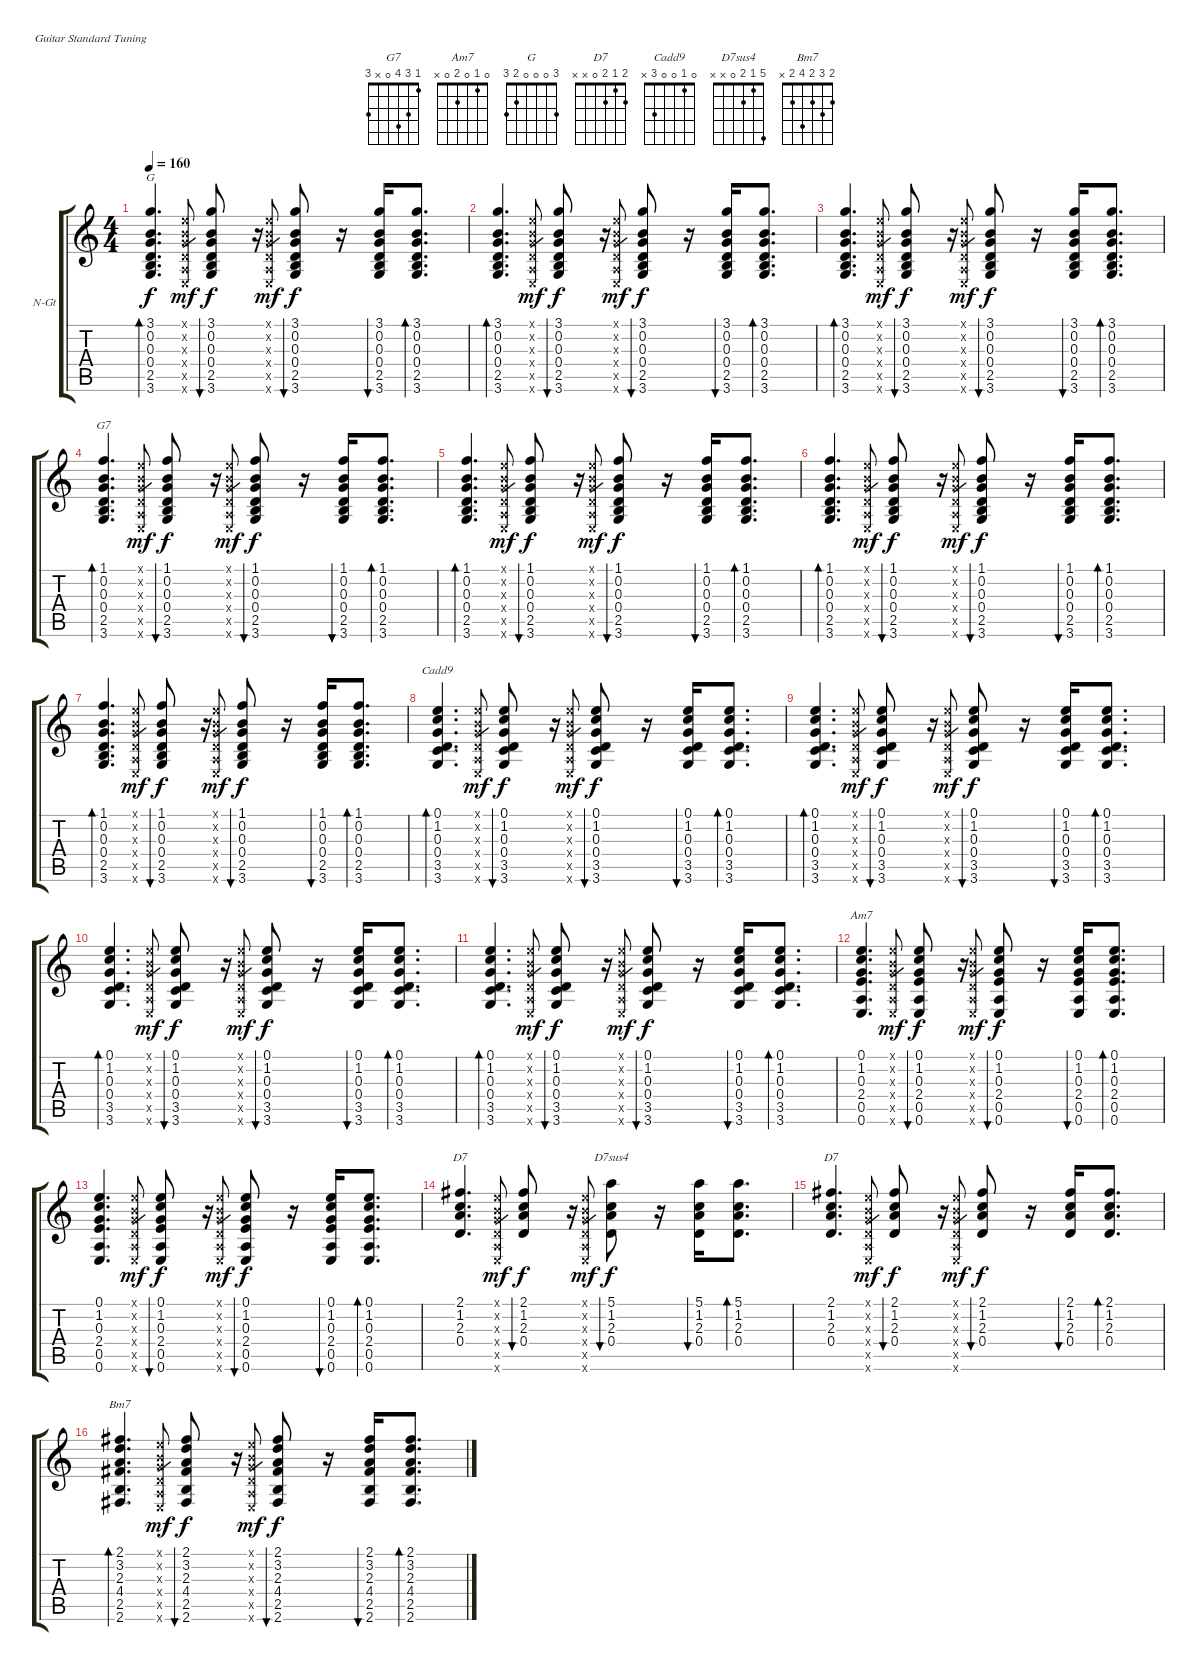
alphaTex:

\bracketExtendMode groupsimilarinstruments
\firstSystemTrackNameOrientation horizontal
\otherSystemsTrackNameOrientation horizontal
\track ("Classic Guitar" "N-Gt") {instrument acousticguitarnylon}
\staff {score tabs}
\tuning (E4 B3 G3 D3 A2 E2)
\chord ("G7" 1 3 4 0 x 3)
\chord ("Am7" 0 1 0 2 0 x)
\chord ("G" 3 0 0 0 2 3)
\chord ("D7" 2 1 2 0 x x)
\chord ("Cadd9" 0 1 0 0 3 x)
\chord ("D7sus4" 5 1 2 0 x x)
\chord ("Bm7" 2 3 2 4 2 x)
\ts (4 4)
\tempo 160
\clef g2
\ks c
(3.1 0.2 0.3 0.4 2.5 3.6).4{d bd 240 ch "G" dy f} (0.1{x} 0.2{x} 0.3{x} 0.4{x} 0.5{x} 0.6{x}).8{gr dy mf} (3.1 0.2 0.3 0.4 2.5 3.6).8{bu 30 dy f} r.16 (0.1{x} 0.2{x} 0.3{x} 0.4{x} 0.5{x} 0.6{x}).8{gr dy mf} (3.1 0.2 0.3 0.4 2.5 3.6).8{bu 30 dy f} r.16 (3.1 0.2 0.3 0.4 2.5 3.6).16{bu 30} (3.1 0.2 0.3 0.4 2.5 3.6).8{d bd 120} |
(3.1 0.2 0.3 0.4 2.5 3.6).4{d bd 240} (0.1{x} 0.2{x} 0.3{x} 0.4{x} 0.5{x} 0.6{x}).8{gr dy mf} (3.1 0.2 0.3 0.4 2.5 3.6).8{bu 30 dy f} r.16 (0.1{x} 0.2{x} 0.3{x} 0.4{x} 0.5{x} 0.6{x}).8{gr dy mf} (3.1 0.2 0.3 0.4 2.5 3.6).8{bu 30 dy f} r.16 (3.1 0.2 0.3 0.4 2.5 3.6).16{bu 30} (3.1 0.2 0.3 0.4 2.5 3.6).8{d bd 120} |
(3.1 0.2 0.3 0.4 2.5 3.6).4{d bd 240} (0.1{x} 0.2{x} 0.3{x} 0.4{x} 0.5{x} 0.6{x}).8{gr dy mf} (3.1 0.2 0.3 0.4 2.5 3.6).8{bu 30 dy f} r.16 (0.1{x} 0.2{x} 0.3{x} 0.4{x} 0.5{x} 0.6{x}).8{gr dy mf} (3.1 0.2 0.3 0.4 2.5 3.6).8{bu 30 dy f} r.16 (3.1 0.2 0.3 0.4 2.5 3.6).16{bu 30} (3.1 0.2 0.3 0.4 2.5 3.6).8{d bd 120} |
(1.1 0.2 0.3 0.4 2.5 3.6).4{d bd 240 ch "G7"} (0.1{x} 0.2{x} 0.3{x} 0.4{x} 0.5{x} 0.6{x}).8{gr dy mf} (1.1 0.2 0.3 0.4 2.5 3.6).8{bu 30 dy f} r.16 (0.1{x} 0.2{x} 0.3{x} 0.4{x} 0.5{x} 0.6{x}).8{gr dy mf} (1.1 0.2 0.3 0.4 2.5 3.6).8{bu 30 dy f} r.16 (1.1 0.2 0.3 0.4 2.5 3.6).16{bu 30} (1.1 0.2 0.3 0.4 2.5 3.6).8{d bd 120} |
(1.1 0.2 0.3 0.4 2.5 3.6).4{d bd 240} (0.1{x} 0.2{x} 0.3{x} 0.4{x} 0.5{x} 0.6{x}).8{gr dy mf} (1.1 0.2 0.3 0.4 2.5 3.6).8{bu 30 dy f} r.16 (0.1{x} 0.2{x} 0.3{x} 0.4{x} 0.5{x} 0.6{x}).8{gr dy mf} (1.1 0.2 0.3 0.4 2.5 3.6).8{bu 30 dy f} r.16 (1.1 0.2 0.3 0.4 2.5 3.6).16{bu 30} (1.1 0.2 0.3 0.4 2.5 3.6).8{d bd 120} |
(1.1 0.2 0.3 0.4 2.5 3.6).4{d bd 240} (0.1{x} 0.2{x} 0.3{x} 0.4{x} 0.5{x} 0.6{x}).8{gr dy mf} (1.1 0.2 0.3 0.4 2.5 3.6).8{bu 30 dy f} r.16 (0.1{x} 0.2{x} 0.3{x} 0.4{x} 0.5{x} 0.6{x}).8{gr dy mf} (1.1 0.2 0.3 0.4 2.5 3.6).8{bu 30 dy f} r.16 (1.1 0.2 0.3 0.4 2.5 3.6).16{bu 30} (1.1 0.2 0.3 0.4 2.5 3.6).8{d bd 120} |
(1.1 0.2 0.3 0.4 2.5 3.6).4{d bd 240} (0.1{x} 0.2{x} 0.3{x} 0.4{x} 0.5{x} 0.6{x}).8{gr dy mf} (1.1 0.2 0.3 0.4 2.5 3.6).8{bu 30 dy f} r.16 (0.1{x} 0.2{x} 0.3{x} 0.4{x} 0.5{x} 0.6{x}).8{gr dy mf} (1.1 0.2 0.3 0.4 2.5 3.6).8{bu 30 dy f} r.16 (1.1 0.2 0.3 0.4 2.5 3.6).16{bu 30} (1.1 0.2 0.3 0.4 2.5 3.6).8{d bd 120} |
(0.1 1.2 0.3 0.4 3.5 3.6).4{d bd 240 ch "Cadd9"} (0.1{x} 0.2{x} 0.3{x} 0.4{x} 0.5{x} 0.6{x}).8{gr dy mf} (0.1 1.2 0.3 0.4 3.5 3.6).8{bu 30 dy f} r.16 (0.1{x} 0.2{x} 0.3{x} 0.4{x} 0.5{x} 0.6{x}).8{gr dy mf} (0.1 1.2 0.3 0.4 3.5 3.6).8{bu 30 dy f} r.16 (0.1 1.2 0.3 0.4 3.5 3.6).16{bu 30} (0.1 1.2 0.3 0.4 3.5 3.6).8{d bd 120} |
(0.1 1.2 0.3 0.4 3.5 3.6).4{d bd 240} (0.1{x} 0.2{x} 0.3{x} 0.4{x} 0.5{x} 0.6{x}).8{gr dy mf} (0.1 1.2 0.3 0.4 3.5 3.6).8{bu 30 dy f} r.16 (0.1{x} 0.2{x} 0.3{x} 0.4{x} 0.5{x} 0.6{x}).8{gr dy mf} (0.1 1.2 0.3 0.4 3.5 3.6).8{bu 30 dy f} r.16 (0.1 1.2 0.3 0.4 3.5 3.6).16{bu 30} (0.1 1.2 0.3 0.4 3.5 3.6).8{d bd 120} |
(0.1 1.2 0.3 0.4 3.5 3.6).4{d bd 240} (0.1{x} 0.2{x} 0.3{x} 0.4{x} 0.5{x} 0.6{x}).8{gr dy mf} (0.1 1.2 0.3 0.4 3.5 3.6).8{bu 30 dy f} r.16 (0.1{x} 0.2{x} 0.3{x} 0.4{x} 0.5{x} 0.6{x}).8{gr dy mf} (0.1 1.2 0.3 0.4 3.5 3.6).8{bu 30 dy f} r.16 (0.1 1.2 0.3 0.4 3.5 3.6).16{bu 30} (0.1 1.2 0.3 0.4 3.5 3.6).8{d bd 120} |
(0.1 1.2 0.3 0.4 3.5 3.6).4{d bd 240} (0.1{x} 0.2{x} 0.3{x} 0.4{x} 0.5{x} 0.6{x}).8{gr dy mf} (0.1 1.2 0.3 0.4 3.5 3.6).8{bu 30 dy f} r.16 (0.1{x} 0.2{x} 0.3{x} 0.4{x} 0.5{x} 0.6{x}).8{gr dy mf} (0.1 1.2 0.3 0.4 3.5 3.6).8{bu 30 dy f} r.16 (0.1 1.2 0.3 0.4 3.5 3.6).16{bu 30} (0.1 1.2 0.3 0.4 3.5 3.6).8{d bd 120} |
(0.1 1.2 0.3 2.4 0.5 0.6).4{d ch "Am7"} (0.1{x} 0.2{x} 0.3{x} 0.4{x} 0.5{x} 0.6{x}).8{gr dy mf} (0.1 1.2 0.3 2.4 0.5 0.6).8{bu 30 dy f} r.16 (0.1{x} 0.2{x} 0.3{x} 0.4{x} 0.5{x} 0.6{x}).8{gr dy mf} (0.1 1.2 0.3 2.4 0.5 0.6).8{bu 30 dy f} r.16 (0.1 1.2 0.3 2.4 0.5 0.6).16{bu 30} (0.1 1.2 0.3 2.4 0.5 0.6).8{d bd 120} |
(0.1 1.2 0.3 2.4 0.5 0.6).4{d} (0.1{x} 0.2{x} 0.3{x} 0.4{x} 0.5{x} 0.6{x}).8{gr dy mf} (0.1 1.2 0.3 2.4 0.5 0.6).8{bu 30 dy f} r.16 (0.1{x} 0.2{x} 0.3{x} 0.4{x} 0.5{x} 0.6{x}).8{gr dy mf} (0.1 1.2 0.3 2.4 0.5 0.6).8{bu 30 dy f} r.16 (0.1 1.2 0.3 2.4 0.5 0.6).16{bu 30} (0.1 1.2 0.3 2.4 0.5 0.6).8{d bd 120} |
(2.1 1.2 2.3 0.4).4{d ch "D7"} (0.1{x} 0.2{x} 0.3{x} 0.4{x} 0.5{x} 0.6{x}).8{gr dy mf} (2.1 1.2 2.3 0.4).8{bu 30 dy f} r.16 (0.1{x} 0.2{x} 0.3{x} 0.4{x} 0.5{x} 0.6{x}).8{gr dy mf} (5.1 1.2 2.3 0.4).8{bu 30 ch "D7sus4" dy f} r.16 (5.1 1.2 2.3 0.4).16{bu 30} (5.1 1.2 2.3 0.4).8{d bd 120} |
(2.1 1.2 2.3 0.4).4{d ch "D7"} (0.1{x} 0.2{x} 0.3{x} 0.4{x} 0.5{x} 0.6{x}).8{gr dy mf} (2.1 1.2 2.3 0.4).8{bu 30 dy f} r.16 (0.1{x} 0.2{x} 0.3{x} 0.4{x} 0.5{x} 0.6{x}).8{gr dy mf} (2.1 1.2 2.3 0.4).8{bu 30 dy f} r.16 (2.1 1.2 2.3 0.4).16{bu 30} (2.1 1.2 2.3 0.4).8{d bd 120} |
(2.1 3.2 2.3 4.4 2.5 2.6).4{d bd 240 ch "Bm7"} (0.1{x} 0.2{x} 0.3{x} 0.4{x} 0.5{x} 0.6{x}).8{gr dy mf} (2.1 3.2 2.3 4.4 2.5 2.6).8{bu 30 dy f} r.16 (0.1{x} 0.2{x} 0.3{x} 0.4{x} 0.5{x} 0.6{x}).8{gr dy mf} (2.1 3.2 2.3 4.4 2.5 2.6).8{bu 30 dy f} r.16 (2.1 3.2 2.3 4.4 2.5 2.6).16{bu 30} (2.1 3.2 2.3 4.4 2.5 2.6).8{d bd 120}
